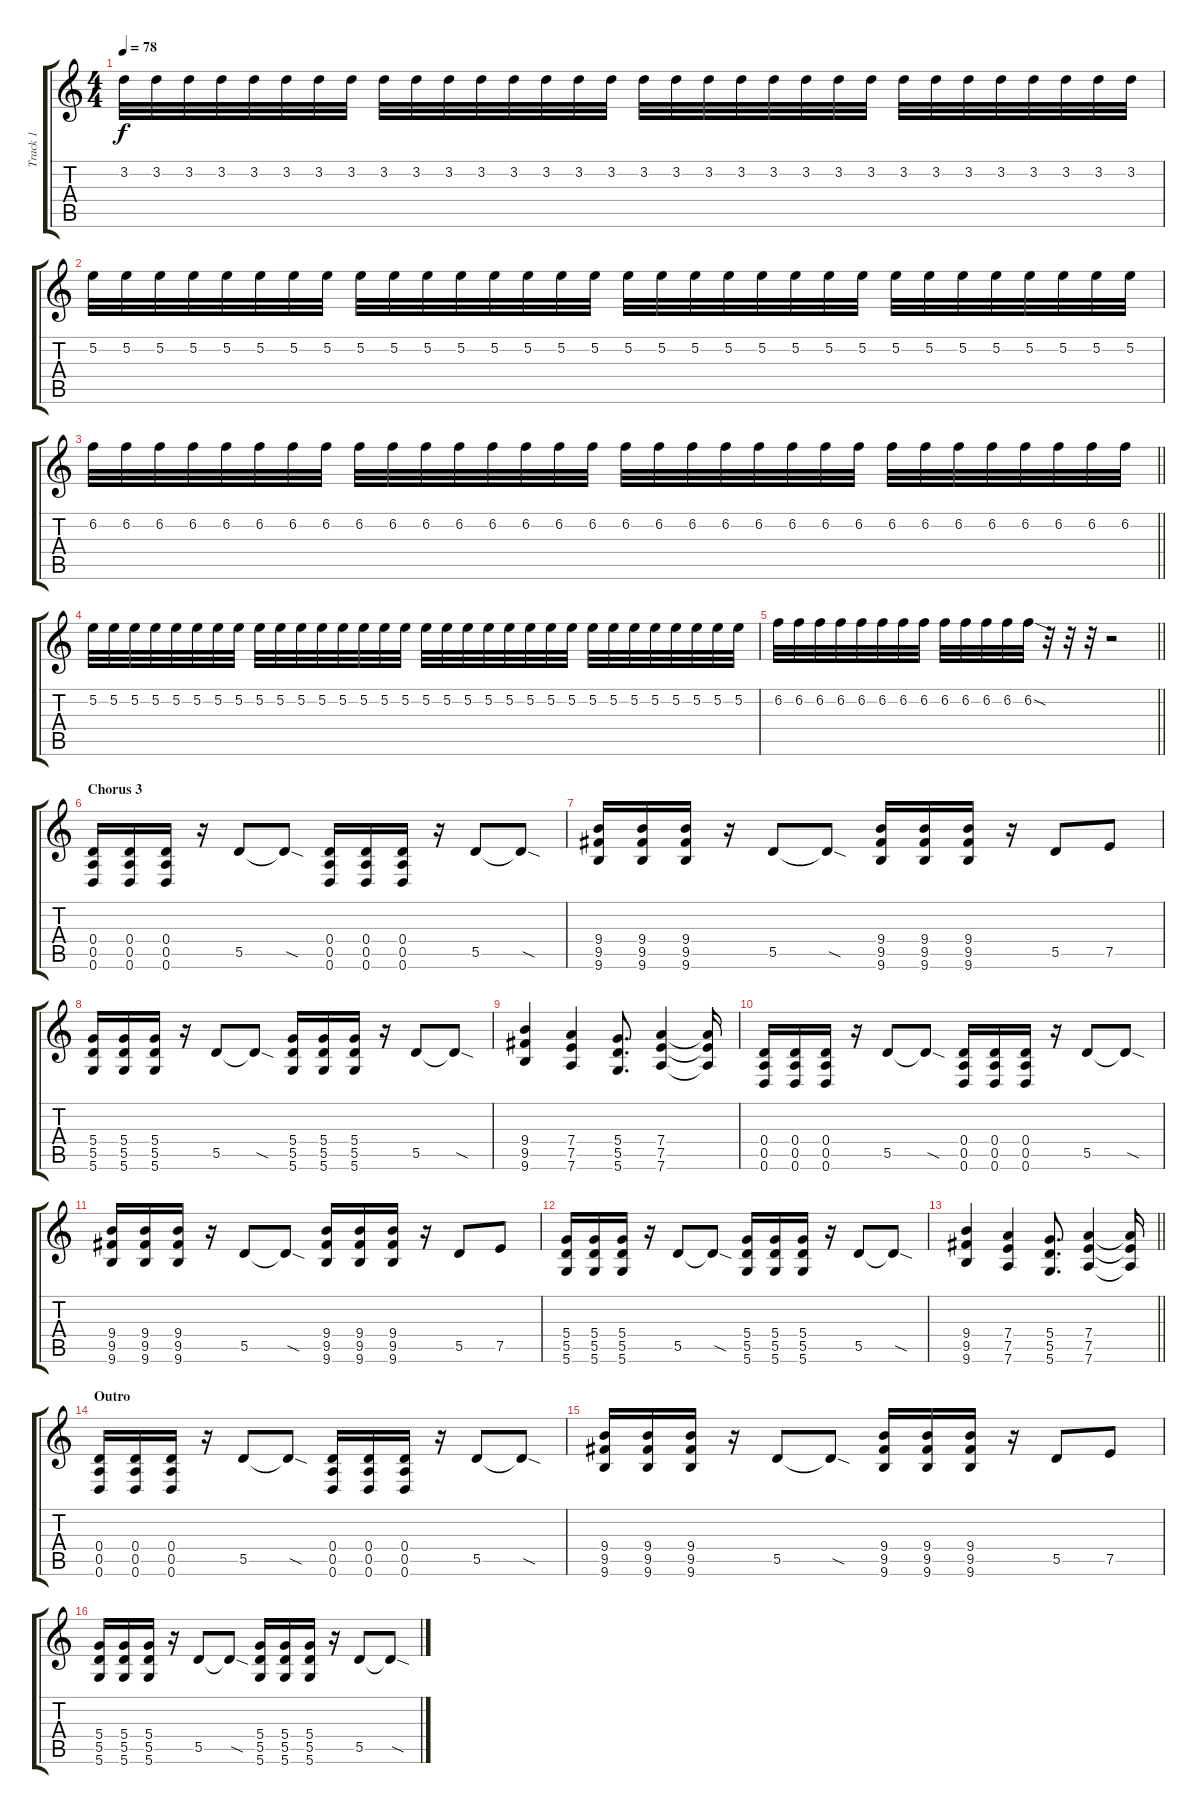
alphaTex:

\track ("Track 1" "Track 1") {instrument distortionguitar}
\staff {score tabs}
\tuning (E4 B3 G3 D3 A2 D2) {hide}
\ts (4 4)
\tempo 78
\clef g2
\ks c
3.2.32{dy f} 3.2.32 3.2.32 3.2.32 3.2.32 3.2.32 3.2.32 3.2.32 3.2.32 3.2.32 3.2.32 3.2.32 3.2.32 3.2.32 3.2.32 3.2.32 3.2.32 3.2.32 3.2.32 3.2.32 3.2.32 3.2.32 3.2.32 3.2.32 3.2.32 3.2.32 3.2.32 3.2.32 3.2.32 3.2.32 3.2.32 3.2.32 |
5.2.32 5.2.32 5.2.32 5.2.32 5.2.32 5.2.32 5.2.32 5.2.32 5.2.32 5.2.32 5.2.32 5.2.32 5.2.32 5.2.32 5.2.32 5.2.32 5.2.32 5.2.32 5.2.32 5.2.32 5.2.32 5.2.32 5.2.32 5.2.32 5.2.32 5.2.32 5.2.32 5.2.32 5.2.32 5.2.32 5.2.32 5.2.32 |
\barLineRight lightlight
6.2.32 6.2.32 6.2.32 6.2.32 6.2.32 6.2.32 6.2.32 6.2.32 6.2.32 6.2.32 6.2.32 6.2.32 6.2.32 6.2.32 6.2.32 6.2.32 6.2.32 6.2.32 6.2.32 6.2.32 6.2.32 6.2.32 6.2.32 6.2.32 6.2.32 6.2.32 6.2.32 6.2.32 6.2.32 6.2.32 6.2.32 6.2.32 |
5.2.32 5.2.32 5.2.32 5.2.32 5.2.32 5.2.32 5.2.32 5.2.32 5.2.32 5.2.32 5.2.32 5.2.32 5.2.32 5.2.32 5.2.32 5.2.32 5.2.32 5.2.32 5.2.32 5.2.32 5.2.32 5.2.32 5.2.32 5.2.32 5.2.32 5.2.32 5.2.32 5.2.32 5.2.32 5.2.32 5.2.32 5.2.32 |
\barLineRight lightlight
6.2.32 6.2.32 6.2.32 6.2.32 6.2.32 6.2.32 6.2.32 6.2.32 6.2.32 6.2.32 6.2.32 6.2.32 6.2{sod}.32 r.32 r.32 r.32 r.2 |
\section ("" "Chorus 3")
(0.4 0.5 0.6).16{instrument distortionguitar} (0.4 0.5 0.6).16 (0.4 0.5 0.6).16 r.16 5.5.8 5.5{sod t}.8 (0.4 0.5 0.6).16 (0.4 0.5 0.6).16 (0.4 0.5 0.6).16 r.16 5.5.8 5.5{sod t}.8 |
(9.4 9.5 9.6).16 (9.4 9.5 9.6).16 (9.4 9.5 9.6).16 r.16 5.5.8 5.5{sod t}.8 (9.4 9.5 9.6).16 (9.4 9.5 9.6).16 (9.4 9.5 9.6).16 r.16 5.5.8 7.5.8 |
(5.4 5.5 5.6).16 (5.4 5.5 5.6).16 (5.4 5.5 5.6).16 r.16 5.5.8 5.5{sod t}.8 (5.4 5.5 5.6).16 (5.4 5.5 5.6).16 (5.4 5.5 5.6).16 r.16 5.5.8 5.5{sod t}.8 |
(9.4 9.5 9.6).4 (7.4 7.5 7.6).4 (5.4 5.5 5.6).8{d} (7.4 7.5 7.6).4 (7.4{t} 7.5{t} 7.6{t}).16 |
(0.4 0.5 0.6).16{instrument distortionguitar} (0.4 0.5 0.6).16 (0.4 0.5 0.6).16 r.16 5.5.8 5.5{sod t}.8 (0.4 0.5 0.6).16 (0.4 0.5 0.6).16 (0.4 0.5 0.6).16 r.16 5.5.8 5.5{sod t}.8 |
(9.4 9.5 9.6).16 (9.4 9.5 9.6).16 (9.4 9.5 9.6).16 r.16 5.5.8 5.5{sod t}.8 (9.4 9.5 9.6).16 (9.4 9.5 9.6).16 (9.4 9.5 9.6).16 r.16 5.5.8 7.5.8 |
(5.4 5.5 5.6).16 (5.4 5.5 5.6).16 (5.4 5.5 5.6).16 r.16 5.5.8 5.5{sod t}.8 (5.4 5.5 5.6).16 (5.4 5.5 5.6).16 (5.4 5.5 5.6).16 r.16 5.5.8 5.5{sod t}.8 |
\barLineRight lightlight
(9.4 9.5 9.6).4 (7.4 7.5 7.6).4 (5.4 5.5 5.6).8{d} (7.4 7.5 7.6).4 (7.4{t} 7.5{t} 7.6{t}).16 |
\section ("" "Outro")
(0.4 0.5 0.6).16{instrument distortionguitar} (0.4 0.5 0.6).16 (0.4 0.5 0.6).16 r.16 5.5.8 5.5{sod t}.8 (0.4 0.5 0.6).16 (0.4 0.5 0.6).16 (0.4 0.5 0.6).16 r.16 5.5.8 5.5{sod t}.8 |
(9.4 9.5 9.6).16 (9.4 9.5 9.6).16 (9.4 9.5 9.6).16 r.16 5.5.8 5.5{sod t}.8 (9.4 9.5 9.6).16 (9.4 9.5 9.6).16 (9.4 9.5 9.6).16 r.16 5.5.8 7.5.8 |
(5.4 5.5 5.6).16 (5.4 5.5 5.6).16 (5.4 5.5 5.6).16 r.16 5.5.8 5.5{sod t}.8 (5.4 5.5 5.6).16 (5.4 5.5 5.6).16 (5.4 5.5 5.6).16 r.16 5.5.8 5.5{sod t}.8
